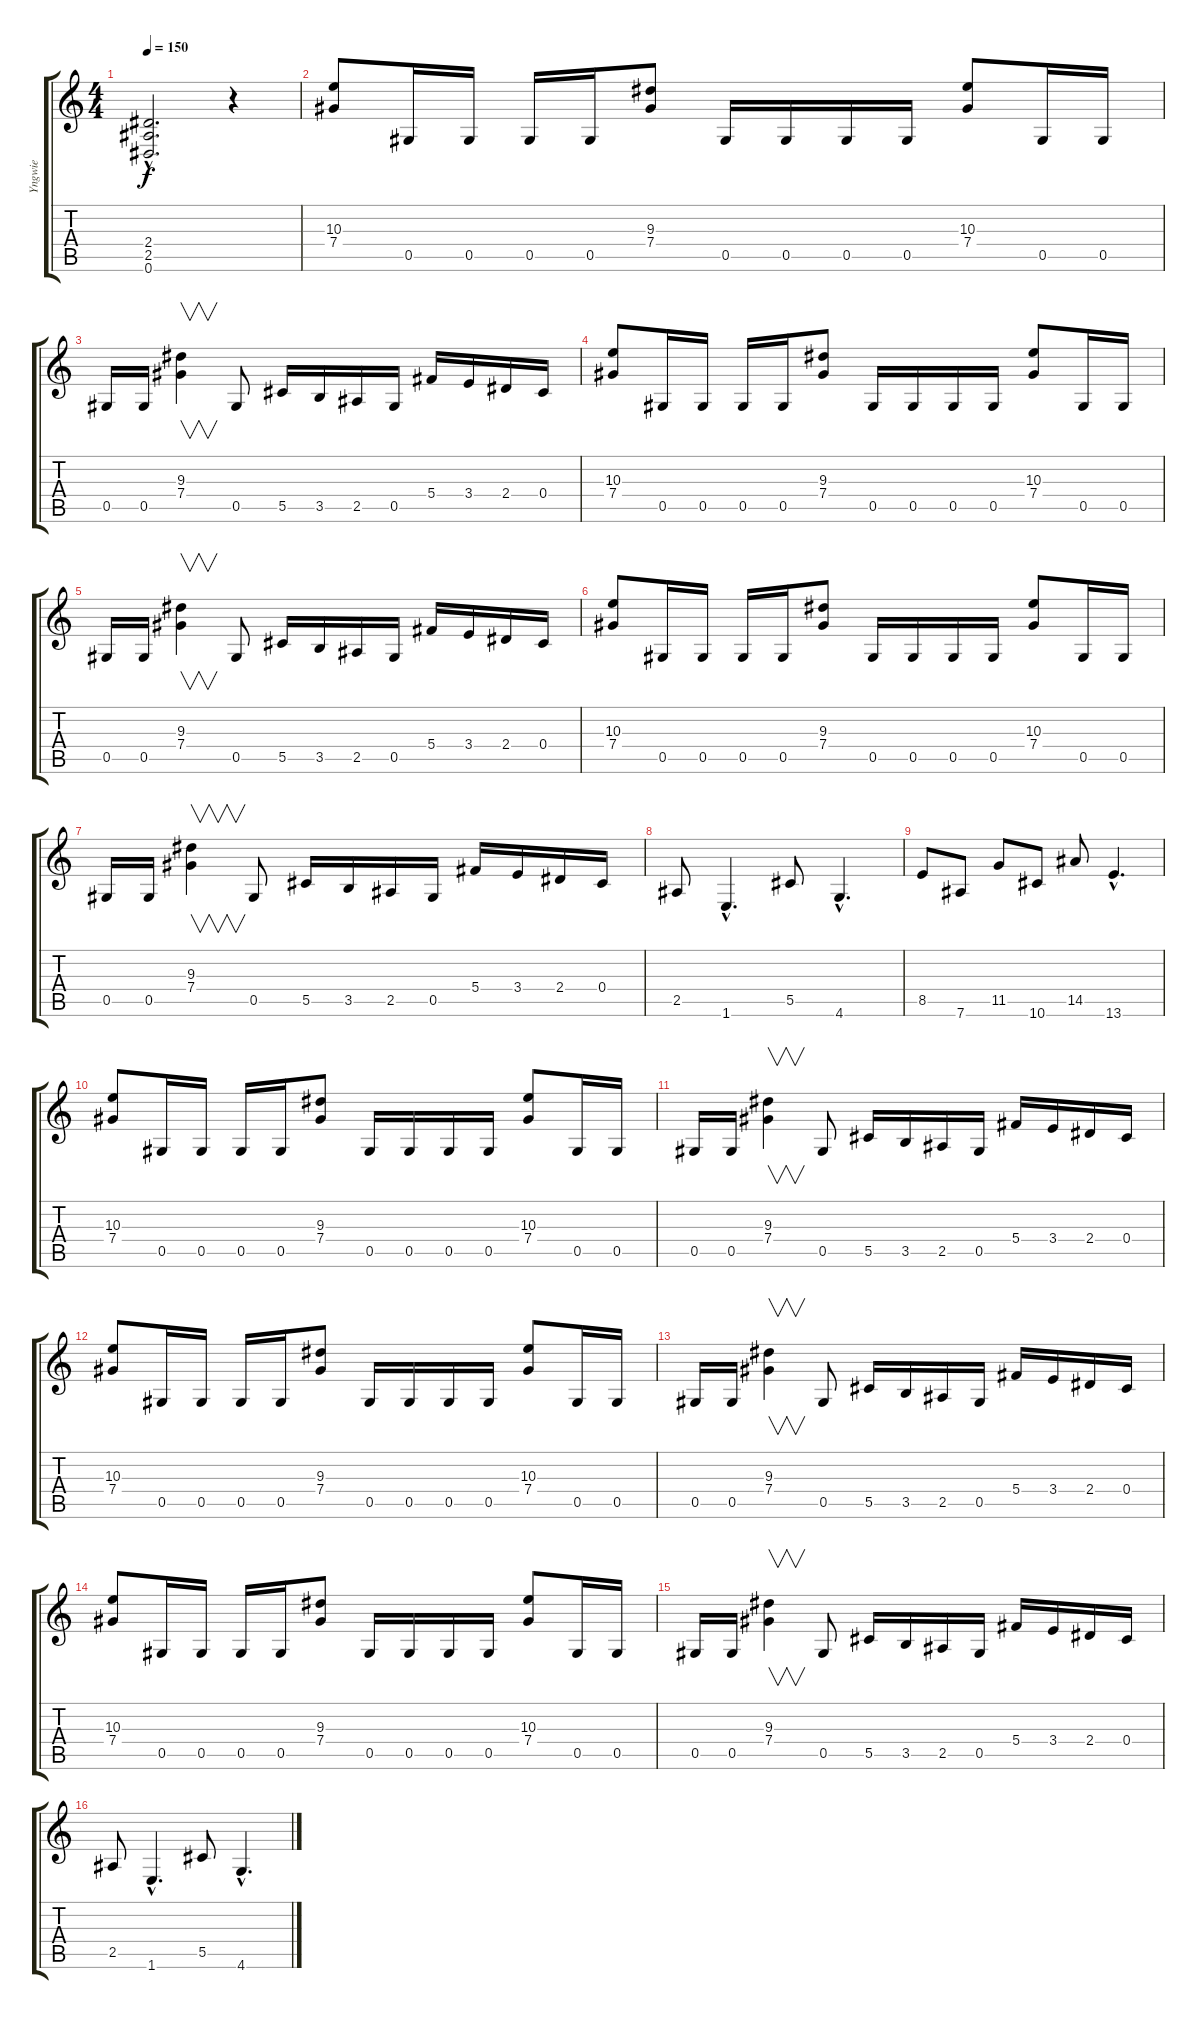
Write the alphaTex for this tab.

\track ("Yngwie" "Yngwie") {instrument distortionguitar}
\staff {score tabs}
\tuning (Eb4 Bb3 Gb3 Db3 Ab2 Eb2) {hide}
\ts (4 4)
\tempo 150
\clef g2
\ks c
(2.4{hac t} 2.5{hac t} 0.6{hac t}).2{d dy f} r.4 |
(10.3 7.4).8 0.5.16 0.5.16 0.5.16 0.5.16 (9.3 7.4).8 0.5.16 0.5.16 0.5.16 0.5.16 (10.3 7.4).8 0.5.16 0.5.16 |
0.5.16 0.5.16 (9.3 7.4).4{v} 0.5.8 5.5.16 3.5.16 2.5.16 0.5.16 5.4.16 3.4.16 2.4.16 0.4.16 |
(10.3 7.4).8 0.5.16 0.5.16 0.5.16 0.5.16 (9.3 7.4).8 0.5.16 0.5.16 0.5.16 0.5.16 (10.3 7.4).8 0.5.16 0.5.16 |
0.5.16 0.5.16 (9.3 7.4).4{v} 0.5.8 5.5.16 3.5.16 2.5.16 0.5.16 5.4.16 3.4.16 2.4.16 0.4.16 |
(10.3 7.4).8 0.5.16 0.5.16 0.5.16 0.5.16 (9.3 7.4).8 0.5.16 0.5.16 0.5.16 0.5.16 (10.3 7.4).8 0.5.16 0.5.16 |
0.5.16 0.5.16 (9.3 7.4).4{v} 0.5.8 5.5.16 3.5.16 2.5.16 0.5.16 5.4.16 3.4.16 2.4.16 0.4.16 |
2.5.8 1.6{hac}.4{d} 5.5.8 4.6{hac}.4{d} |
8.5.8 7.6.8 11.5.8 10.6.8 14.5.8 13.6{hac}.4{d} |
(10.3 7.4).8 0.5.16 0.5.16 0.5.16 0.5.16 (9.3 7.4).8 0.5.16 0.5.16 0.5.16 0.5.16 (10.3 7.4).8 0.5.16 0.5.16 |
0.5.16 0.5.16 (9.3 7.4).4{v} 0.5.8 5.5.16 3.5.16 2.5.16 0.5.16 5.4.16 3.4.16 2.4.16 0.4.16 |
(10.3 7.4).8 0.5.16 0.5.16 0.5.16 0.5.16 (9.3 7.4).8 0.5.16 0.5.16 0.5.16 0.5.16 (10.3 7.4).8 0.5.16 0.5.16 |
0.5.16 0.5.16 (9.3 7.4).4{v} 0.5.8 5.5.16 3.5.16 2.5.16 0.5.16 5.4.16 3.4.16 2.4.16 0.4.16 |
(10.3 7.4).8 0.5.16 0.5.16 0.5.16 0.5.16 (9.3 7.4).8 0.5.16 0.5.16 0.5.16 0.5.16 (10.3 7.4).8 0.5.16 0.5.16 |
0.5.16 0.5.16 (9.3 7.4).4{v} 0.5.8 5.5.16 3.5.16 2.5.16 0.5.16 5.4.16 3.4.16 2.4.16 0.4.16 |
2.5.8 1.6{hac}.4{d} 5.5.8 4.6{hac}.4{d}
